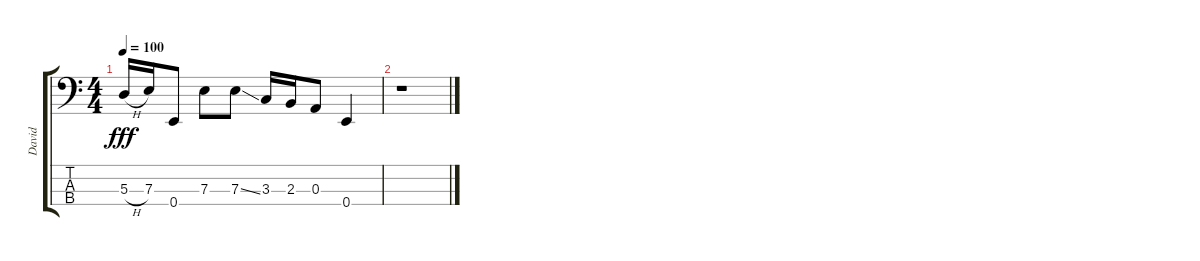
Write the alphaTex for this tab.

\track ("David" "David") {instrument electricbassfinger}
\staff {score tabs}
\tuning (G2 D2 A1 E1) {hide}
\ts (4 4)
\tempo 100
\clef f4
\ks c
5.3{h}.16{dy fff} 7.3.16 0.4.8 7.3.8 7.3{ss}.8 3.3.16 2.3.16 0.3.8 0.4.4 |
r.1
